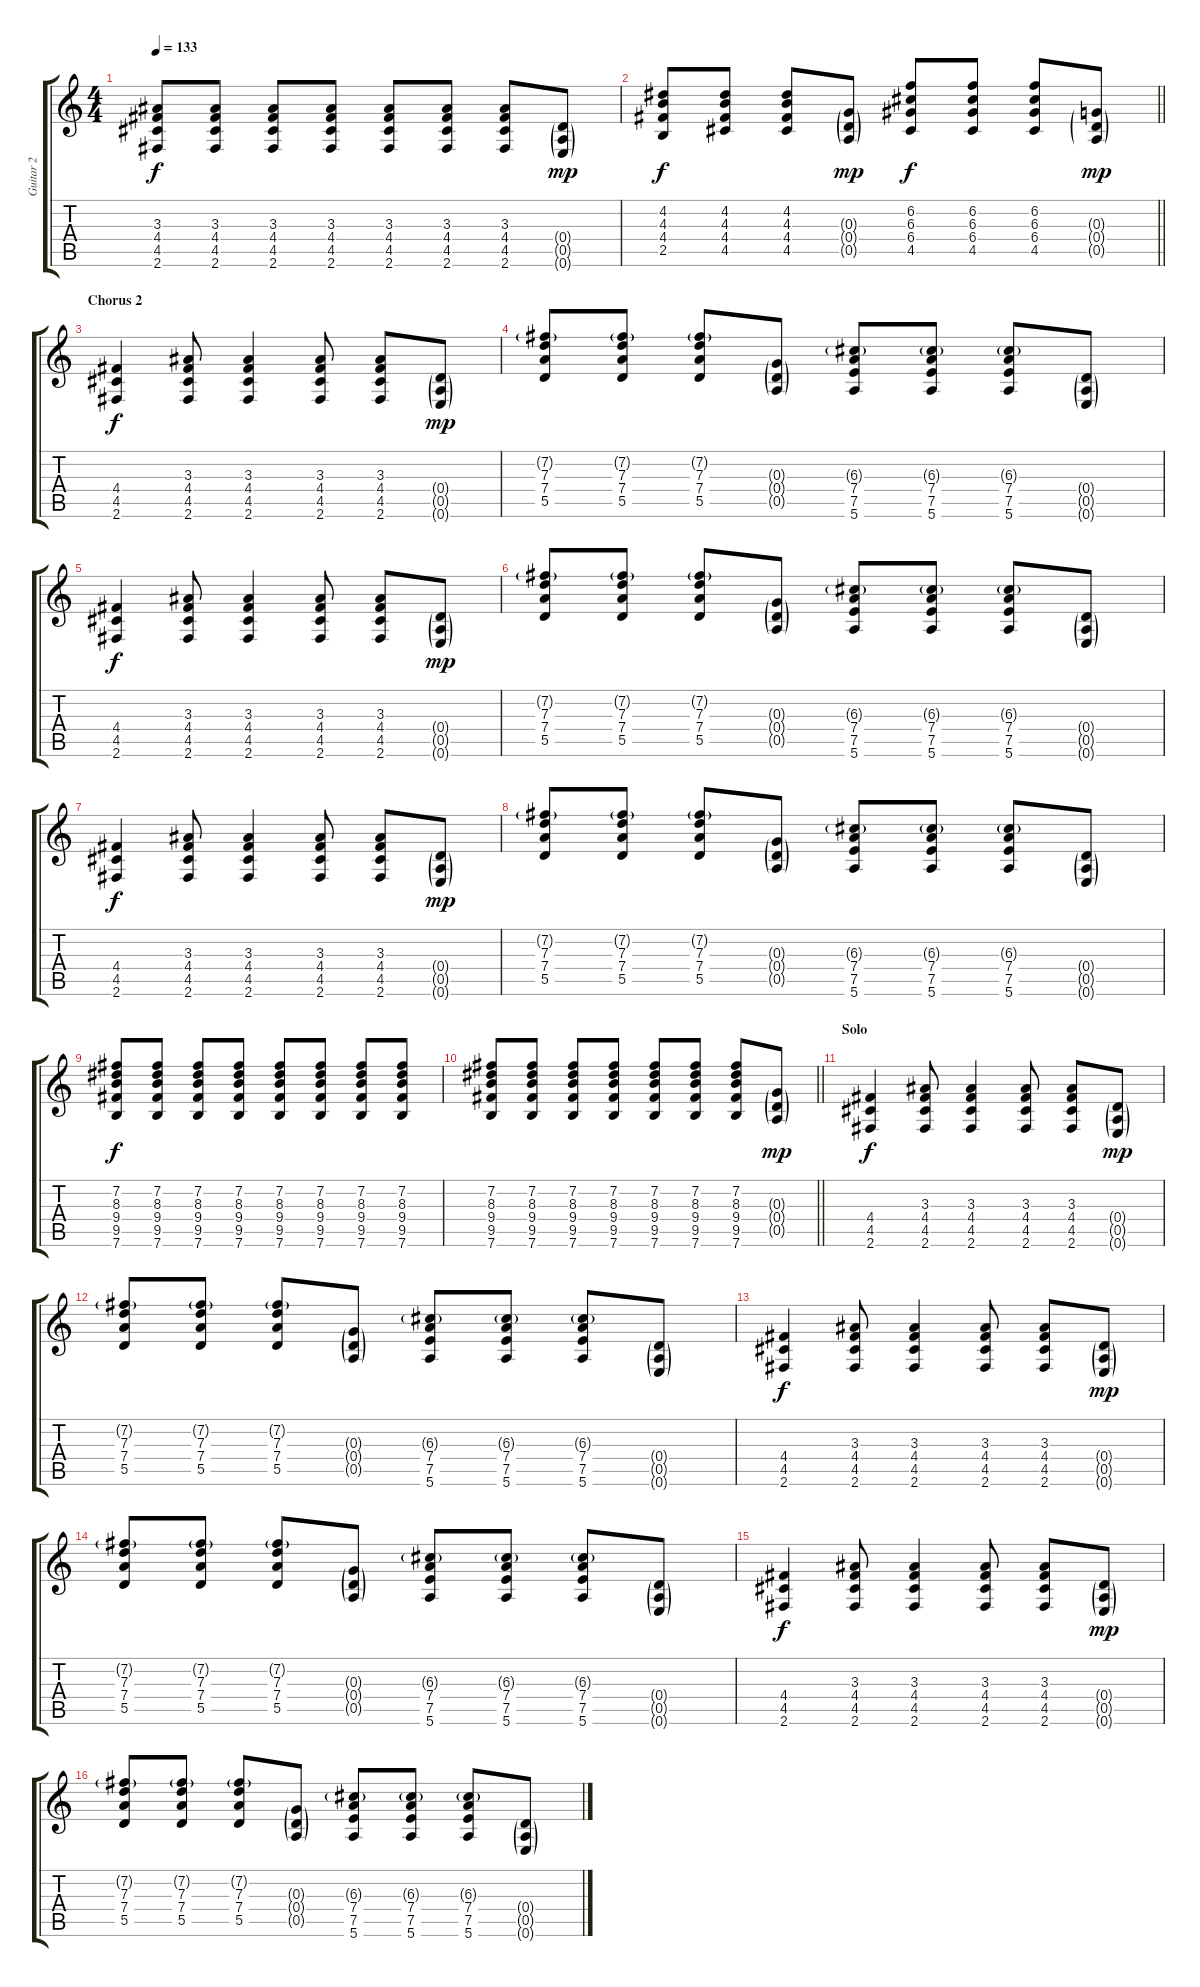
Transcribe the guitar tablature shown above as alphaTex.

\track ("Guitar 2" "Guitar 2") {instrument overdrivenguitar}
\staff {score tabs}
\tuning (E4 B3 G3 D3 A2 E2) {hide}
\ts (4 4)
\tempo 133
\clef g2
\ks c
(3.3 4.4 4.5 2.6).8{dy f} (3.3 4.4 4.5 2.6).8 (3.3 4.4 4.5 2.6).8 (3.3 4.4 4.5 2.6).8 (3.3 4.4 4.5 2.6).8 (3.3 4.4 4.5 2.6).8 (3.3 4.4 4.5 2.6).8 (0.4{g} 0.5{g} 0.6{g}).8{dy mp} |
\barLineRight lightlight
(4.2 4.3 4.4 2.5).8{dy f} (4.2 4.3 4.4 4.5).8 (4.2 4.3 4.4 4.5).8 (0.3{g} 0.4{g} 0.5{g}).8{dy mp} (6.2 6.3 6.4 4.5).8{dy f} (6.2 6.3 6.4 4.5).8 (6.2 6.3 6.4 4.5).8 (0.3{g} 0.4{g} 0.5{g}).8{dy mp} |
\section ("" "Chorus 2")
(4.4 4.5 2.6).4{dy f} (3.3 4.4 4.5 2.6).8 (3.3 4.4 4.5 2.6).4 (3.3 4.4 4.5 2.6).8 (3.3 4.4 4.5 2.6).8 (0.4{g} 0.5{g} 0.6{g}).8{dy mp} |
(7.2{g} 7.3 7.4 5.5).8 (7.2{g} 7.3 7.4 5.5).8 (7.2{g} 7.3 7.4 5.5).8 (0.3{g} 0.4{g} 0.5{g}).8 (6.3{g} 7.4 7.5 5.6).8 (6.3{g} 7.4 7.5 5.6).8 (6.3{g} 7.4 7.5 5.6).8 (0.4{g} 0.5{g} 0.6{g}).8 |
(4.4 4.5 2.6).4{dy f} (3.3 4.4 4.5 2.6).8 (3.3 4.4 4.5 2.6).4 (3.3 4.4 4.5 2.6).8 (3.3 4.4 4.5 2.6).8 (0.4{g} 0.5{g} 0.6{g}).8{dy mp} |
(7.2{g} 7.3 7.4 5.5).8 (7.2{g} 7.3 7.4 5.5).8 (7.2{g} 7.3 7.4 5.5).8 (0.3{g} 0.4{g} 0.5{g}).8 (6.3{g} 7.4 7.5 5.6).8 (6.3{g} 7.4 7.5 5.6).8 (6.3{g} 7.4 7.5 5.6).8 (0.4{g} 0.5{g} 0.6{g}).8 |
(4.4 4.5 2.6).4{dy f} (3.3 4.4 4.5 2.6).8 (3.3 4.4 4.5 2.6).4 (3.3 4.4 4.5 2.6).8 (3.3 4.4 4.5 2.6).8 (0.4{g} 0.5{g} 0.6{g}).8{dy mp} |
(7.2{g} 7.3 7.4 5.5).8 (7.2{g} 7.3 7.4 5.5).8 (7.2{g} 7.3 7.4 5.5).8 (0.3{g} 0.4{g} 0.5{g}).8 (6.3{g} 7.4 7.5 5.6).8 (6.3{g} 7.4 7.5 5.6).8 (6.3{g} 7.4 7.5 5.6).8 (0.4{g} 0.5{g} 0.6{g}).8 |
(7.2 8.3 9.4 9.5 7.6).8{dy f} (7.2 8.3 9.4 9.5 7.6).8 (7.2 8.3 9.4 9.5 7.6).8 (7.2 8.3 9.4 9.5 7.6).8 (7.2 8.3 9.4 9.5 7.6).8 (7.2 8.3 9.4 9.5 7.6).8 (7.2 8.3 9.4 9.5 7.6).8 (7.2 8.3 9.4 9.5 7.6).8 |
\barLineRight lightlight
(7.2 8.3 9.4 9.5 7.6).8 (7.2 8.3 9.4 9.5 7.6).8 (7.2 8.3 9.4 9.5 7.6).8 (7.2 8.3 9.4 9.5 7.6).8 (7.2 8.3 9.4 9.5 7.6).8 (7.2 8.3 9.4 9.5 7.6).8 (7.2 8.3 9.4 9.5 7.6).8 (0.3{g} 0.4{g} 0.5{g}).8{dy mp} |
\section ("" "Solo")
(4.4 4.5 2.6).4{dy f} (3.3 4.4 4.5 2.6).8 (3.3 4.4 4.5 2.6).4 (3.3 4.4 4.5 2.6).8 (3.3 4.4 4.5 2.6).8 (0.4{g} 0.5{g} 0.6{g}).8{dy mp} |
(7.2{g} 7.3 7.4 5.5).8 (7.2{g} 7.3 7.4 5.5).8 (7.2{g} 7.3 7.4 5.5).8 (0.3{g} 0.4{g} 0.5{g}).8 (6.3{g} 7.4 7.5 5.6).8 (6.3{g} 7.4 7.5 5.6).8 (6.3{g} 7.4 7.5 5.6).8 (0.4{g} 0.5{g} 0.6{g}).8 |
(4.4 4.5 2.6).4{dy f} (3.3 4.4 4.5 2.6).8 (3.3 4.4 4.5 2.6).4 (3.3 4.4 4.5 2.6).8 (3.3 4.4 4.5 2.6).8 (0.4{g} 0.5{g} 0.6{g}).8{dy mp} |
(7.2{g} 7.3 7.4 5.5).8 (7.2{g} 7.3 7.4 5.5).8 (7.2{g} 7.3 7.4 5.5).8 (0.3{g} 0.4{g} 0.5{g}).8 (6.3{g} 7.4 7.5 5.6).8 (6.3{g} 7.4 7.5 5.6).8 (6.3{g} 7.4 7.5 5.6).8 (0.4{g} 0.5{g} 0.6{g}).8 |
(4.4 4.5 2.6).4{dy f} (3.3 4.4 4.5 2.6).8 (3.3 4.4 4.5 2.6).4 (3.3 4.4 4.5 2.6).8 (3.3 4.4 4.5 2.6).8 (0.4{g} 0.5{g} 0.6{g}).8{dy mp} |
(7.2{g} 7.3 7.4 5.5).8 (7.2{g} 7.3 7.4 5.5).8 (7.2{g} 7.3 7.4 5.5).8 (0.3{g} 0.4{g} 0.5{g}).8 (6.3{g} 7.4 7.5 5.6).8 (6.3{g} 7.4 7.5 5.6).8 (6.3{g} 7.4 7.5 5.6).8 (0.4{g} 0.5{g} 0.6{g}).8
